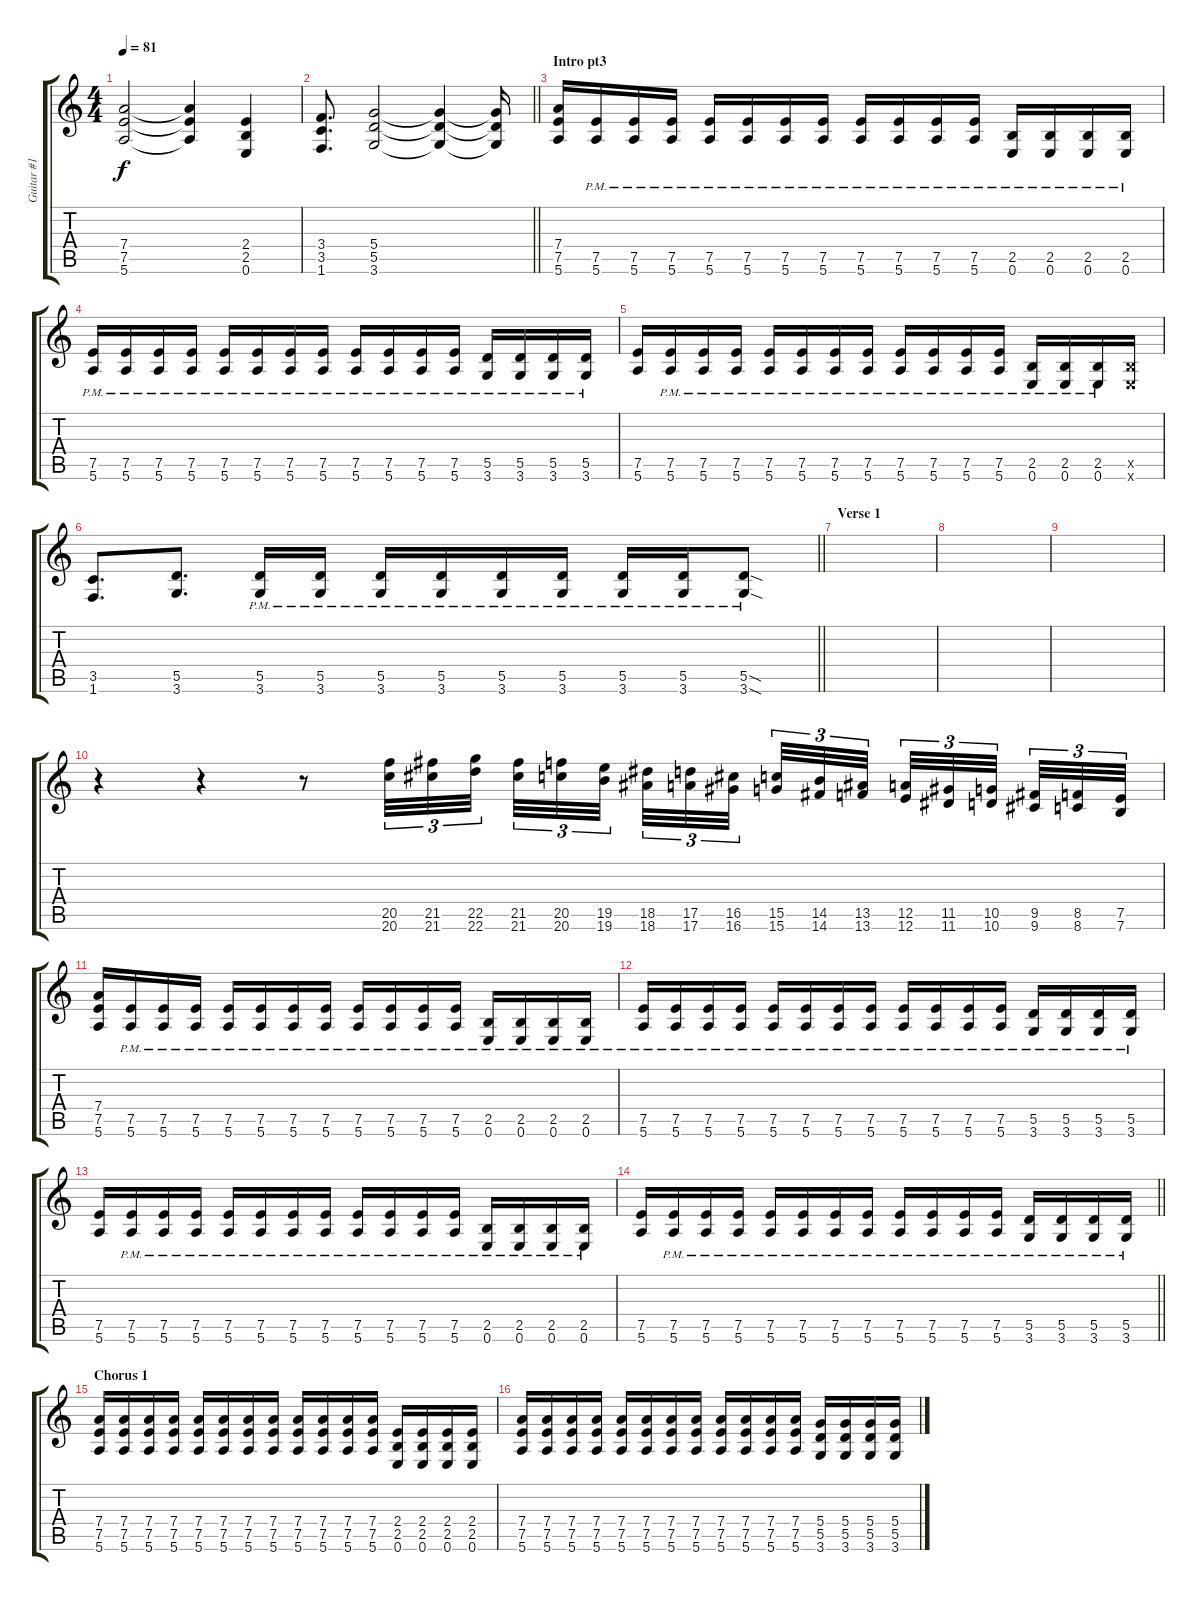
\track ("Guitar #1" "Guitar #1") {instrument distortionguitar}
\staff {score tabs}
\tuning (E4 B3 G3 D3 A2 E2) {hide}
\ts (4 4)
\tempo 81
\clef g2
\ks c
(7.4 7.5 5.6).2{dy f} (7.4{t} 7.5{t} 5.6{t}).4 (2.4 2.5 0.6).4 |
\barLineRight lightlight
(3.4 3.5 1.6).8{d} (5.4 5.5 3.6).2 (5.4{t} 5.5{t} 3.6{t}).4 (5.4{t} 5.5{t} 3.6{t}).16 |
\section ("" "Intro pt3")
(7.4 7.5 5.6).16{volume 14} (7.5{pm} 5.6).16 (7.5{pm} 5.6).16 (7.5{pm} 5.6).16 (7.5{pm} 5.6).16 (7.5{pm} 5.6).16 (7.5{pm} 5.6).16 (7.5{pm} 5.6).16 (7.5{pm} 5.6).16 (7.5{pm} 5.6).16 (7.5{pm} 5.6).16 (7.5{pm} 5.6).16 (2.5{pm} 0.6).16 (2.5{pm} 0.6).16 (2.5{pm} 0.6).16 (2.5{pm} 0.6).16 |
(7.5{pm} 5.6).16 (7.5{pm} 5.6).16 (7.5{pm} 5.6).16 (7.5{pm} 5.6).16 (7.5{pm} 5.6).16 (7.5{pm} 5.6).16 (7.5{pm} 5.6).16 (7.5{pm} 5.6).16 (7.5{pm} 5.6).16 (7.5{pm} 5.6).16 (7.5{pm} 5.6).16 (7.5{pm} 5.6).16 (5.5{pm} 3.6).16 (5.5{pm} 3.6).16 (5.5{pm} 3.6).16 (5.5{pm} 3.6).16 |
(7.5 5.6).16 (7.5{pm} 5.6).16 (7.5{pm} 5.6).16 (7.5{pm} 5.6).16 (7.5{pm} 5.6).16 (7.5{pm} 5.6).16 (7.5{pm} 5.6).16 (7.5{pm} 5.6).16 (7.5{pm} 5.6).16 (7.5{pm} 5.6).16 (7.5{pm} 5.6).16 (7.5{pm} 5.6).16 (2.5{pm} 0.6).16 (2.5{pm} 0.6).16 (2.5{pm} 0.6).16 (2.5{x} 0.6{x}).16 |
\barLineRight lightlight
(3.5 1.6).8{d} (5.5 3.6).8{d} (5.5{pm} 3.6).16 (5.5{pm} 3.6).16 (5.5{pm} 3.6).16 (5.5{pm} 3.6).16 (5.5{pm} 3.6).16 (5.5{pm} 3.6).16 (5.5{pm} 3.6).16 (5.5{pm} 3.6).16 (5.5{sod pm} 3.6{sod}).8 |
\section ("" "Verse 1")
|
|
|
r.4 r.4 r.8 (20.5 20.6).32{tu (3 2)} (21.5 21.6).32{tu (3 2)} (22.5 22.6).32{tu (3 2) beam splitsecondary} (21.5 21.6).32{tu (3 2)} (20.5 20.6).32{tu (3 2)} (19.5 19.6).32{tu (3 2)} (18.5 18.6).32{tu (3 2)} (17.5 17.6).32{tu (3 2)} (16.5 16.6).32{tu (3 2) beam splitsecondary} (15.5 15.6).32{tu (3 2)} (14.5 14.6).32{tu (3 2)} (13.5 13.6).32{tu (3 2) beam splitsecondary} (12.5 12.6).32{tu (3 2)} (11.5 11.6).32{tu (3 2)} (10.5 10.6).32{tu (3 2) beam splitsecondary} (9.5 9.6).32{tu (3 2)} (8.5 8.6).32{tu (3 2)} (7.5 7.6).32{tu (3 2)} |
(7.4 7.5 5.6).16{volume 14} (7.5{pm} 5.6).16 (7.5{pm} 5.6).16 (7.5{pm} 5.6).16 (7.5{pm} 5.6).16 (7.5{pm} 5.6).16 (7.5{pm} 5.6).16 (7.5{pm} 5.6).16 (7.5{pm} 5.6).16 (7.5{pm} 5.6).16 (7.5{pm} 5.6).16 (7.5{pm} 5.6).16 (2.5{pm} 0.6).16 (2.5{pm} 0.6).16 (2.5{pm} 0.6).16 (2.5{pm} 0.6).16 |
(7.5{pm} 5.6).16 (7.5{pm} 5.6).16 (7.5{pm} 5.6).16 (7.5{pm} 5.6).16 (7.5{pm} 5.6).16 (7.5{pm} 5.6).16 (7.5{pm} 5.6).16 (7.5{pm} 5.6).16 (7.5{pm} 5.6).16 (7.5{pm} 5.6).16 (7.5{pm} 5.6).16 (7.5{pm} 5.6).16 (5.5{pm} 3.6).16 (5.5{pm} 3.6).16 (5.5{pm} 3.6).16 (5.5{pm} 3.6).16 |
(7.5 5.6).16 (7.5{pm} 5.6).16 (7.5{pm} 5.6).16 (7.5{pm} 5.6).16 (7.5{pm} 5.6).16 (7.5{pm} 5.6).16 (7.5{pm} 5.6).16 (7.5{pm} 5.6).16 (7.5{pm} 5.6).16 (7.5{pm} 5.6).16 (7.5{pm} 5.6).16 (7.5{pm} 5.6).16 (2.5{pm} 0.6).16 (2.5{pm} 0.6).16 (2.5{pm} 0.6).16 (2.5{pm} 0.6).16 |
\barLineRight lightlight
(7.5 5.6).16 (7.5{pm} 5.6).16 (7.5{pm} 5.6).16 (7.5{pm} 5.6).16 (7.5{pm} 5.6).16 (7.5{pm} 5.6).16 (7.5{pm} 5.6).16 (7.5{pm} 5.6).16 (7.5{pm} 5.6).16 (7.5{pm} 5.6).16 (7.5{pm} 5.6).16 (7.5{pm} 5.6).16 (5.5{pm} 3.6).16 (5.5{pm} 3.6).16 (5.5{pm} 3.6).16 (5.5{pm} 3.6).16 |
\section ("" "Chorus 1")
(7.4 7.5 5.6).16 (7.4 7.5 5.6).16 (7.4 7.5 5.6).16 (7.4 7.5 5.6).16 (7.4 7.5 5.6).16 (7.4 7.5 5.6).16 (7.4 7.5 5.6).16 (7.4 7.5 5.6).16 (7.4 7.5 5.6).16 (7.4 7.5 5.6).16 (7.4 7.5 5.6).16 (7.4 7.5 5.6).16 (2.4 2.5 0.6).16 (2.4 2.5 0.6).16 (2.4 2.5 0.6).16 (2.4 2.5 0.6).16 |
(7.4 7.5 5.6).16 (7.4 7.5 5.6).16 (7.4 7.5 5.6).16 (7.4 7.5 5.6).16 (7.4 7.5 5.6).16 (7.4 7.5 5.6).16 (7.4 7.5 5.6).16 (7.4 7.5 5.6).16 (7.4 7.5 5.6).16 (7.4 7.5 5.6).16 (7.4 7.5 5.6).16 (7.4 7.5 5.6).16 (5.4 5.5 3.6).16 (5.4 5.5 3.6).16 (5.4 5.5 3.6).16 (5.4 5.5 3.6).16
